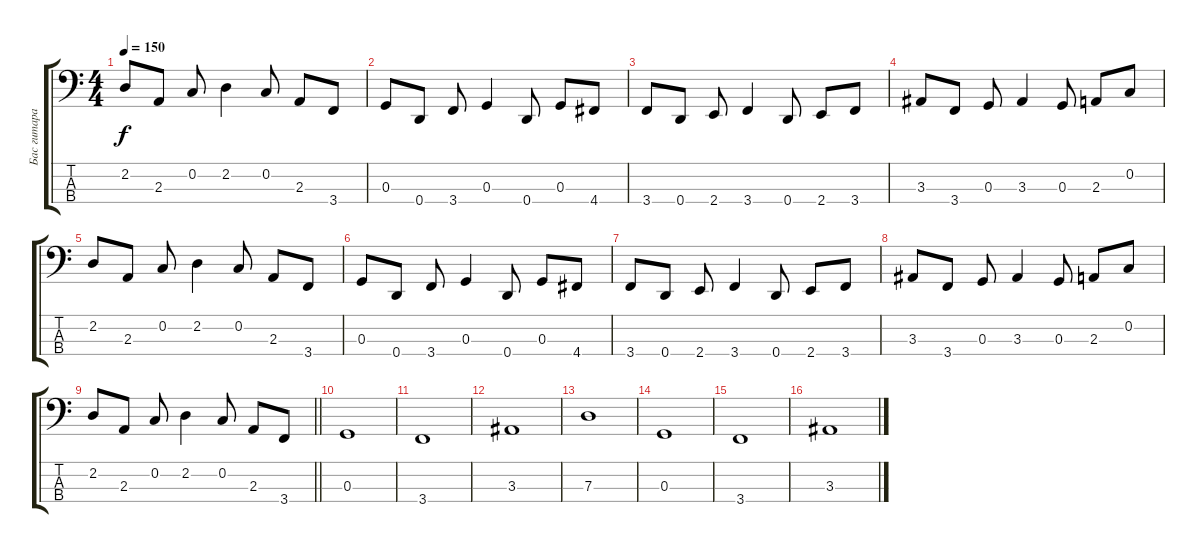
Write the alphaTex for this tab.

\track ("Бас гитара" "Бас гитара") {instrument electricbassfinger}
\staff {score tabs}
\tuning (F2 C2 G1 D1) {hide}
\ts (4 4)
\tempo 150
\clef f4
\ks c
2.2.8{dy f} 2.3.8 0.2.8 2.2.4 0.2.8 2.3.8 3.4.8 |
0.3.8 0.4.8 3.4.8 0.3.4 0.4.8 0.3.8 4.4.8 |
3.4.8 0.4.8 2.4.8 3.4.4 0.4.8 2.4.8 3.4.8 |
3.3.8 3.4.8 0.3.8 3.3.4 0.3.8 2.3.8 0.2.8 |
2.2.8 2.3.8 0.2.8 2.2.4 0.2.8 2.3.8 3.4.8 |
0.3.8 0.4.8 3.4.8 0.3.4 0.4.8 0.3.8 4.4.8 |
3.4.8 0.4.8 2.4.8 3.4.4 0.4.8 2.4.8 3.4.8 |
3.3.8 3.4.8 0.3.8 3.3.4 0.3.8 2.3.8 0.2.8 |
\barLineRight lightlight
2.2.8 2.3.8 0.2.8 2.2.4 0.2.8 2.3.8 3.4.8 |
0.3.1 |
3.4.1 |
3.3.1 |
7.3.1 |
0.3.1 |
3.4.1 |
3.3.1
